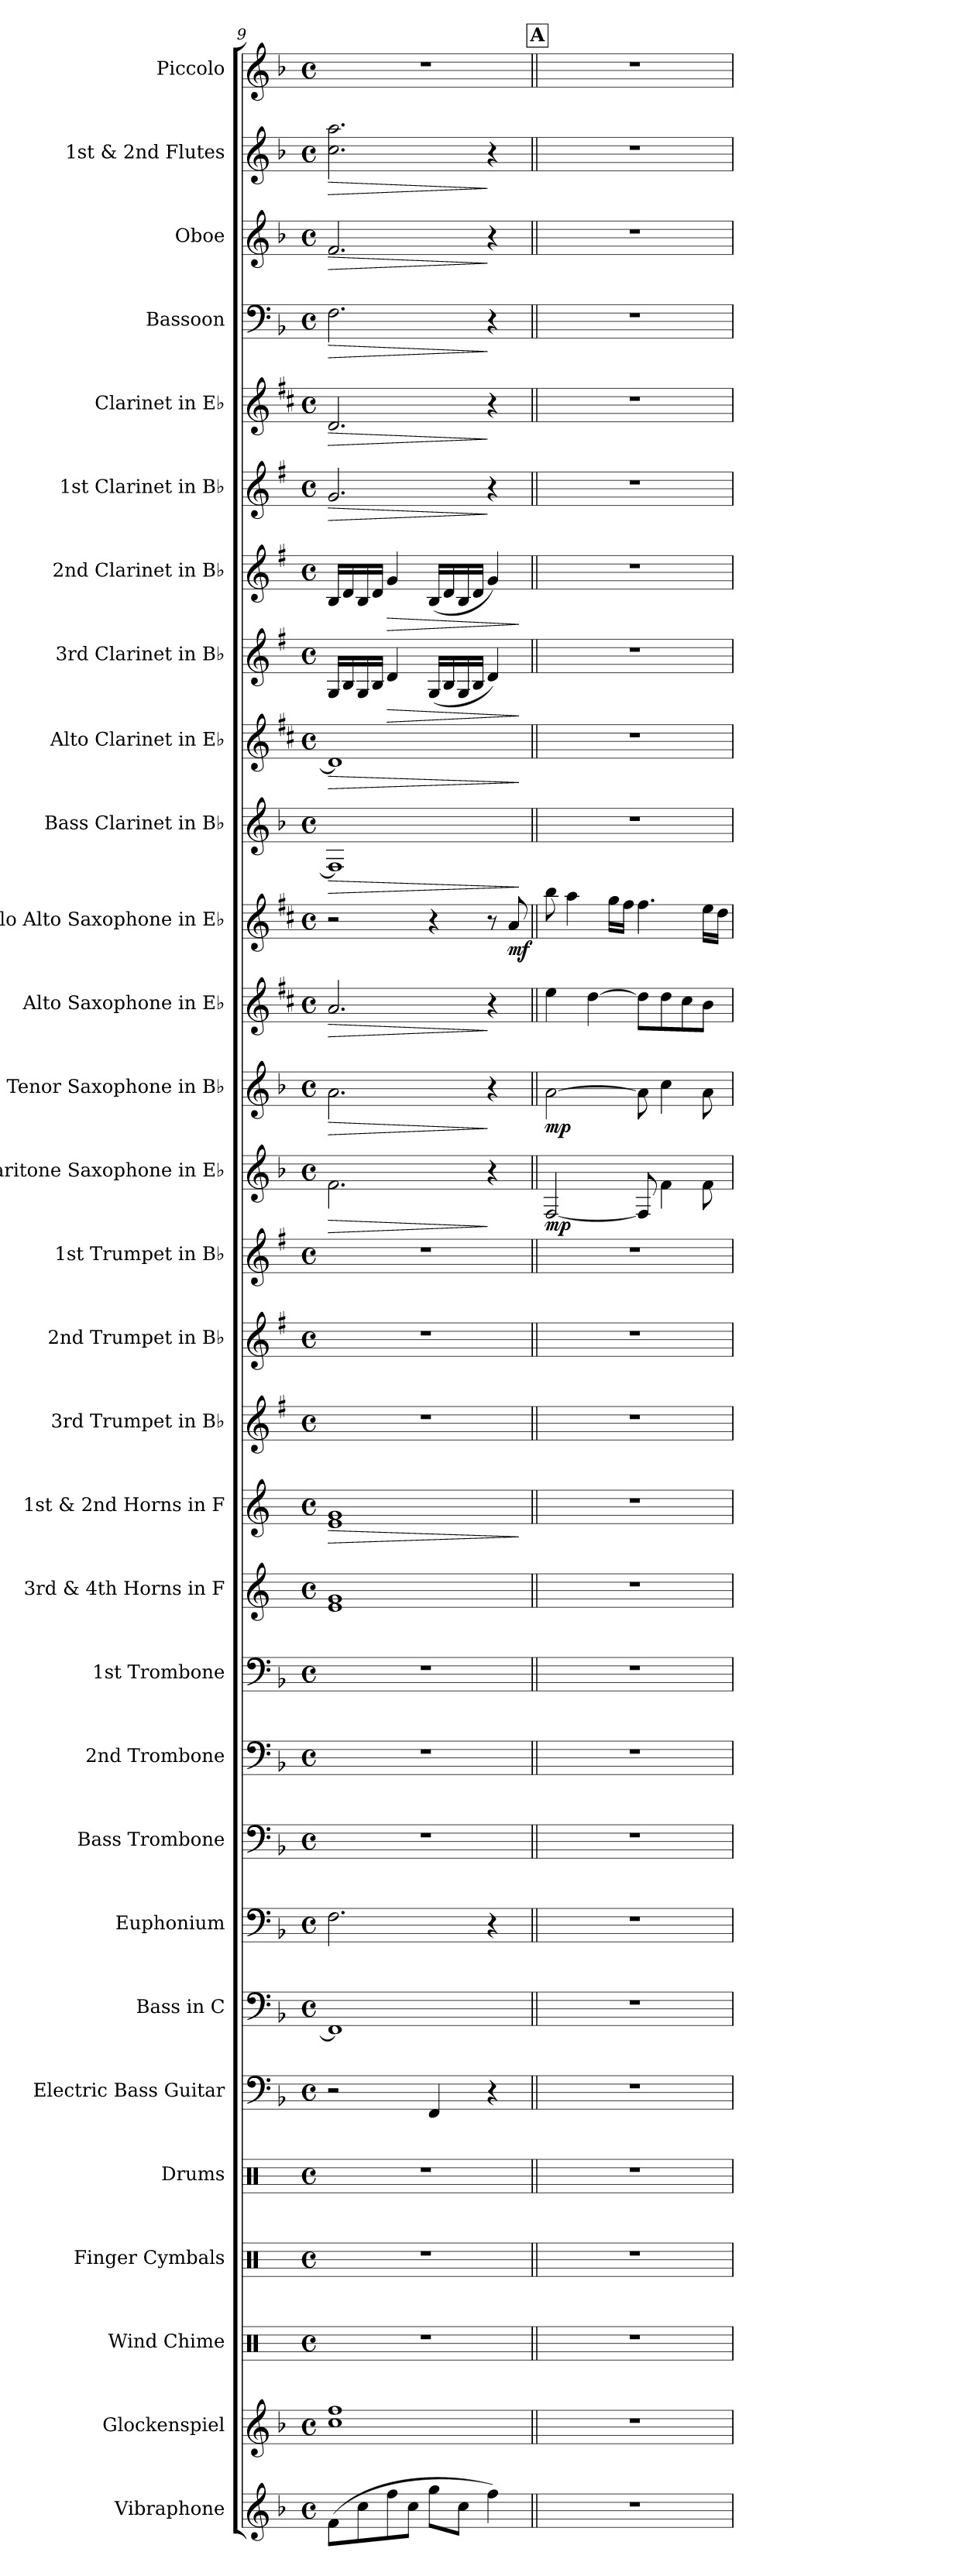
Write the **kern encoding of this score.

**kern	**kern	**kern	**kern	**kern	**kern	**kern	**kern	**kern	**kern	**kern	**kern	**kern	**dynam	**kern	**kern	**kern	**kern	**dynam	**kern	**dynam	**kern	**dynam	**kern	**dynam	**kern	**dynam	**kern	**dynam	**kern	**dynam	**kern	**dynam	**kern	**dynam	**kern	**dynam	**kern	**dynam	**kern	**dynam	**kern	**dynam	**kern
*part30	*part29	*part28	*part27	*part26	*part25	*part24	*part23	*part22	*part21	*part20	*part19	*part18	*part18	*part17	*part16	*part15	*part14	*part14	*part13	*part13	*part12	*part12	*part11	*part11	*part10	*part10	*part9	*part9	*part8	*part8	*part7	*part7	*part6	*part6	*part5	*part5	*part4	*part4	*part3	*part3	*part2	*part2	*part1
*staff30	*staff29	*staff28	*staff27	*staff26	*staff25	*staff24	*staff23	*staff22	*staff21	*staff20	*staff19	*staff18	*staff18	*staff17	*staff16	*staff15	*staff14	*staff14	*staff13	*staff13	*staff12	*staff12	*staff11	*staff11	*staff10	*staff10	*staff9	*staff9	*staff8	*staff8	*staff7	*staff7	*staff6	*staff6	*staff5	*staff5	*staff4	*staff4	*staff3	*staff3	*staff2	*staff2	*staff1
*I"Vibraphone	*I"Glockenspiel	*I"Wind Chime	*I"Finger Cymbals	*I"Drums	*I"Electric Bass Guitar	*I"Bass in C	*I"Euphonium	*I"Bass Trombone	*I"2nd Trombone	*I"1st Trombone	*I"3rd &amp; 4th Horns in F	*I"1st &amp; 2nd Horns in F	*	*I"3rd Trumpet in B♭	*I"2nd Trumpet in B♭	*I"1st Trumpet in B♭	*I"Baritone Saxophone in E♭	*	*I"Tenor Saxophone in B♭	*	*I"Alto  Saxophone in E♭	*	*I"Solo Alto Saxophone in E♭	*	*I"Bass Clarinet in B♭	*	*I"Alto Clarinet in E♭	*	*I"3rd Clarinet in B♭	*	*I"2nd Clarinet in B♭	*	*I"1st Clarinet in B♭	*	*I"Clarinet in E♭	*	*I"Bassoon	*	*I"Oboe	*	*I"1st &amp; 2nd Flutes	*	*I"Piccolo
*I'Vib.	*I'Glock.	*I'W.Chime	*I'F.Cymb.	*I'Drs.	*I'E.Bass.	*I'Bass	*I'Euph.	*I'B.Trb.	*I'2 Trb.	*I'1 Trb.	*I'3&amp;4 Hrns.	*I'1&amp;2 Hrns.	*	*I'3 Trp.	*I'2 Trp.	*I'1 Trp.	*I'B.Sax.	*	*I'T.Sax.	*	*I'A.Sax.	*	*I'Solo A.Sax.	*	*I'B.Cl.	*	*I'A.Cl.	*	*I'3 Cl.	*	*I'2 Cl.	*	*I'1 Cl.	*	*	*	*I'Bsn.	*	*I'Ob.	*	*I'1&amp;2 Fls.	*	*I'Picc.
*clefG2	*clefG2	*clefX	*clefX	*clefX	*clefF4	*clefF4	*clefF4	*clefF4	*clefF4	*clefF4	*clefG2	*clefG2	*	*clefG2	*clefG2	*clefG2	*clefG2	*	*clefG2	*	*clefG2	*	*clefG2	*	*clefG2	*	*clefG2	*	*clefG2	*	*clefG2	*	*clefG2	*	*clefG2	*	*clefF4	*	*clefG2	*	*clefG2	*	*clefG2
*	*ITrd-14c-24	*	*	*	*ITrd7c12	*	*	*	*	*	*ITrd4c7	*ITrd4c7	*	*ITrd1c2	*ITrd1c2	*ITrd1c2	*ITrd12c21	*	*ITrd8c14	*	*ITrd5c9	*	*ITrd5c9	*	*ITrd8c14	*	*ITrd5c9	*	*ITrd1c2	*	*ITrd1c2	*	*ITrd1c2	*	*ITrd-2c-3	*	*	*	*	*	*	*	*ITrd-7c-12
*k[b-]	*k[b-]	*k[]	*k[]	*k[]	*k[b-]	*k[b-]	*k[b-]	*k[b-]	*k[b-]	*k[b-]	*k[b-]	*k[b-]	*	*k[b-]	*k[b-]	*k[b-]	*k[b-]	*	*k[b-]	*	*k[b-]	*	*k[b-]	*	*k[b-]	*	*k[b-]	*	*k[b-]	*	*k[b-]	*	*k[b-]	*	*k[b-]	*	*k[b-]	*	*k[b-]	*	*k[b-]	*	*k[b-]
*M4/4	*M4/4	*M4/4	*M4/4	*M4/4	*M4/4	*M4/4	*M4/4	*M4/4	*M4/4	*M4/4	*M4/4	*M4/4	*	*M4/4	*M4/4	*M4/4	*M4/4	*	*M4/4	*	*M4/4	*	*M4/4	*	*M4/4	*	*M4/4	*	*M4/4	*	*M4/4	*	*M4/4	*	*M4/4	*	*M4/4	*	*M4/4	*	*M4/4	*	*M4/4
*met(c)	*met(c)	*met(c)	*met(c)	*met(c)	*met(c)	*met(c)	*met(c)	*met(c)	*met(c)	*met(c)	*met(c)	*met(c)	*	*met(c)	*met(c)	*met(c)	*met(c)	*	*met(c)	*	*met(c)	*	*met(c)	*	*met(c)	*	*met(c)	*	*met(c)	*	*met(c)	*	*met(c)	*	*met(c)	*	*met(c)	*	*met(c)	*	*met(c)	*	*met(c)
=9	=9	=9	=9	=9	=9	=9	=9	=9	=9	=9	=9	=9	=9	=9	=9	=9	=9	=9	=9	=9	=9	=9	=9	=9	=9	=9	=9	=9	=9	=9	=9	=9	=9	=9	=9	=9	=9	=9	=9	=9	=9	=9	=9
*	*	*	*	*	*	*	*	*	*	*	*^	*	*	*	*	*	*	*	*	*	*	*	*	*	*	*	*	*	*	*	*	*	*	*	*	*	*	*	*	*	*	*	*
!	!	!	!	!	!	!	!	!	!	!	!	!	!	!LO:HP:b	!	!	!	!	!LO:HP:b	!	!LO:HP:b	!	!LO:HP:b	!	!	!	!LO:HP:b	!	!LO:HP:b	!	!	!	!	!	!LO:HP:b	!	!LO:HP:b	!	!LO:HP:b	!	!LO:HP:b	!	!LO:HP:b	!
*	*	*	*	*	*	*	*	*	*	*	*	*	*^	*	*	*	*	*	*	*	*	*	*	*	*	*	*	*	*	*	*	*	*	*	*	*	*	*	*	*	*	*	*	*
(8f\L	1cccc 1ffff	1r	1r	1r	2r	1FF]	2.F\	1r	1r	1r	1c	1A	1c	1A	>	1r	1r	1r	2.F\	>	2.A\	>	2.c/	>	2r	.	1FF]	>	1F]	>	16F/LL	.	16A/LL	.	2.f/	>	2.f/	>	2.F\	>	2.f/	>	2.cc\ 2.aa\	>	1r
.	.	.	.	.	.	.	.	.	.	.	.	.	.	.	.	.	.	.	.	.	.	.	.	.	.	.	.	.	.	.	16A/	.	16c/	.	.	.	.	.	.	.	.	.	.	.	.
8cc\	.	.	.	.	.	.	.	.	.	.	.	.	.	.	.	.	.	.	.	.	.	.	.	.	.	.	.	.	.	.	16F/	.	16A/	.	.	.	.	.	.	.	.	.	.	.	.
.	.	.	.	.	.	.	.	.	.	.	.	.	.	.	.	.	.	.	.	.	.	.	.	.	.	.	.	.	.	.	16A/JJ	.	16c/JJ	.	.	.	.	.	.	.	.	.	.	.	.
!	!	!	!	!	!	!	!	!	!	!	!	!	!	!	!	!	!	!	!	!	!	!	!	!	!	!	!	!	!	!	!	!LO:HP:b	!	!LO:HP:b	!	!	!	!	!	!	!	!	!	!	!
8ff\	.	.	.	.	.	.	.	.	.	.	.	.	.	.	.	.	.	.	.	.	.	.	.	.	.	.	.	.	.	.	4c/	>	4f/	>	.	.	.	.	.	.	.	.	.	.	.
8cc\J	.	.	.	.	.	.	.	.	.	.	.	.	.	.	.	.	.	.	.	.	.	.	.	.	.	.	.	.	.	.	.	.	.	.	.	.	.	.	.	.	.	.	.	.	.
8gg\L	.	.	.	.	4FFF/	.	.	.	.	.	.	.	.	.	.	.	.	.	.	.	.	.	.	.	4r	.	.	.	.	.	(16F/LL	.	(16A/LL	.	.	.	.	.	.	.	.	.	.	.	.
.	.	.	.	.	.	.	.	.	.	.	.	.	.	.	.	.	.	.	.	.	.	.	.	.	.	.	.	.	.	.	16A/	.	16c/	.	.	.	.	.	.	.	.	.	.	.	.
8cc\J	.	.	.	.	.	.	.	.	.	.	.	.	.	.	.	.	.	.	.	.	.	.	.	.	.	.	.	.	.	.	16F/	.	16A/	.	.	.	.	.	.	.	.	.	.	.	.
.	.	.	.	.	.	.	.	.	.	.	.	.	.	.	.	.	.	.	.	.	.	.	.	.	.	.	.	.	.	.	16A/JJ	.	16c/JJ	.	.	.	.	.	.	.	.	.	.	.	.
4ff\)	.	.	.	.	4r	.	4r	.	.	.	.	.	.	.	.	.	.	.	4r	]	4r	]	4r	]	8r	.	.	.	.	.	4c/)	.	4f/)	.	4r	]	4r	]	4r	]	4r	]	4r	]	.
!	!	!	!	!	!	!	!	!	!	!	!	!	!	!	!	!	!	!	!	!	!	!	!	!	!	!LO:DY:b	!	!	!	!	!	!	!	!	!	!	!	!	!	!	!	!	!	!	!
.	.	.	.	.	.	.	.	.	.	.	.	.	.	.	.	.	.	.	.	.	.	.	.	.	8c/	mf	.	.	.	.	.	.	.	.	.	.	.	.	.	.	.	.	.	.	.
*	*	*	*	*	*	*	*	*	*	*	*v	*v	*	*	*	*	*	*	*	*	*	*	*	*	*	*	*	*	*	*	*	*	*	*	*	*	*	*	*	*	*	*	*	*	*
*	*	*	*	*	*	*	*	*	*	*	*	*v	*v	*	*	*	*	*	*	*	*	*	*	*	*	*	*	*	*	*	*	*	*	*	*	*	*	*	*	*	*	*	*	*
.	.	.	.	.	.	.	.	.	.	.	.	.	]	.	.	.	.	.	.	.	.	.	.	.	.	]	.	]	.	]	.	]	.	.	.	.	.	.	.	.	.	.	.
!!LO:REH:place=s1:a:B:fs=14:t=A
=10||	=10||	=10||	=10||	=10||	=10||	=10||	=10||	=10||	=10||	=10||	=10||	=10||	=10||	=10||	=10||	=10||	=10||	=10||	=10||	=10||	=10||	=10||	=10||	=10||	=10||	=10||	=10||	=10||	=10||	=10||	=10||	=10||	=10||	=10||	=10||	=10||	=10||	=10||	=10||	=10||	=10||	=10||	=10||
!	!	!	!	!	!	!	!	!	!	!	!	!	!	!	!	!	!	!LO:DY:b	!	!LO:DY:b	!	!LO:DY:b	!	!	!	!	!	!	!	!	!	!	!	!	!	!	!	!	!	!	!	!	!
1r	1r	1r	1r	1r	1r	1r	1r	1r	1r	1r	1r	1r	.	1r	1r	1r	[2FF/	mp	[2A\	mp	4g\	other-dynamics	8dd\	.	1r	.	1r	.	1r	.	1r	.	1r	.	1r	.	1r	.	1r	.	1r	.	1r
.	.	.	.	.	.	.	.	.	.	.	.	.	.	.	.	.	.	.	.	.	.	.	4cc\	.	.	.	.	.	.	.	.	.	.	.	.	.	.	.	.	.	.	.	.
.	.	.	.	.	.	.	.	.	.	.	.	.	.	.	.	.	.	.	.	.	[4f\	.	.	.	.	.	.	.	.	.	.	.	.	.	.	.	.	.	.	.	.	.	.
.	.	.	.	.	.	.	.	.	.	.	.	.	.	.	.	.	.	.	.	.	.	.	16b-\LL	.	.	.	.	.	.	.	.	.	.	.	.	.	.	.	.	.	.	.	.
.	.	.	.	.	.	.	.	.	.	.	.	.	.	.	.	.	.	.	.	.	.	.	16a\JJ	.	.	.	.	.	.	.	.	.	.	.	.	.	.	.	.	.	.	.	.
.	.	.	.	.	.	.	.	.	.	.	.	.	.	.	.	.	8FF/]	.	8A\]	.	8f\L]	.	4.a\	.	.	.	.	.	.	.	.	.	.	.	.	.	.	.	.	.	.	.	.
.	.	.	.	.	.	.	.	.	.	.	.	.	.	.	.	.	4F\	.	4c\	.	8f\	.	.	.	.	.	.	.	.	.	.	.	.	.	.	.	.	.	.	.	.	.	.
.	.	.	.	.	.	.	.	.	.	.	.	.	.	.	.	.	.	.	.	.	8e\	.	.	.	.	.	.	.	.	.	.	.	.	.	.	.	.	.	.	.	.	.	.
.	.	.	.	.	.	.	.	.	.	.	.	.	.	.	.	.	8F\	.	8A\	.	8d\J	.	16g\LL	.	.	.	.	.	.	.	.	.	.	.	.	.	.	.	.	.	.	.	.
.	.	.	.	.	.	.	.	.	.	.	.	.	.	.	.	.	.	.	.	.	.	.	16f\JJ	.	.	.	.	.	.	.	.	.	.	.	.	.	.	.	.	.	.	.	.
=	=	=	=	=	=	=	=	=	=	=	=	=	=	=	=	=	=	=	=	=	=	=	=	=	=	=	=	=	=	=	=	=	=	=	=	=	=	=	=	=	=	=	=
*-	*-	*-	*-	*-	*-	*-	*-	*-	*-	*-	*-	*-	*-	*-	*-	*-	*-	*-	*-	*-	*-	*-	*-	*-	*-	*-	*-	*-	*-	*-	*-	*-	*-	*-	*-	*-	*-	*-	*-	*-	*-	*-	*-
